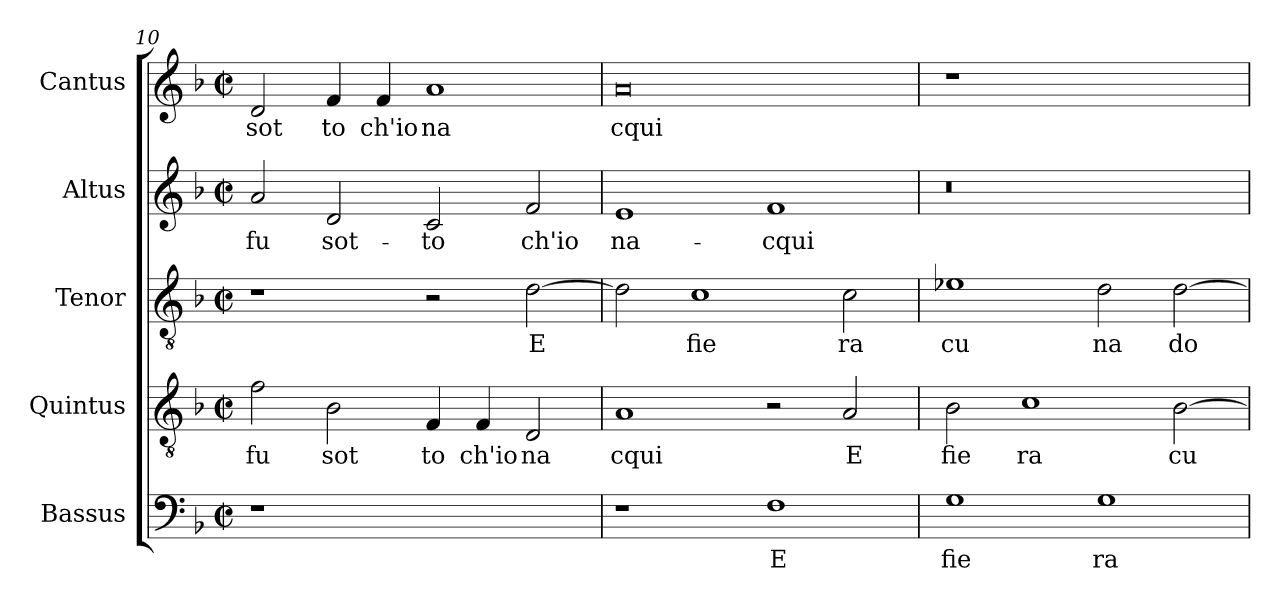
**kern	**text	**kern	**text	**kern	**text	**kern	**text	**kern	**text
*part5	*part5	*part4	*part4	*part3	*part3	*part2	*part2	*part1	*part1
*staff5	*staff5	*staff4	*staff4	*staff3	*staff3	*staff2	*staff2	*staff1	*staff1
*I"Bassus	*	*I"Quintus	*	*I"Tenor	*	*I"Altus	*	*I"Cantus	*
*clefF4	*	*clefGv2	*	*clefGv2	*	*clefG2	*	*clefG2	*
*k[b-]	*	*k[b-]	*	*k[b-]	*	*k[b-]	*	*k[b-]	*
*F:	*	*F:	*	*F:	*	*F:	*	*F:	*
*M2/2	*	*M2/2	*	*M2/2	*	*M2/2	*	*M2/2	*
*met(c|)	*	*met(c|)	*	*met(c|)	*	*met(c|)	*	*met(c|)	*
=10	=10	=10	=10	=10	=10	=10	=10	=10	=10
!	!	!	!LO:LY:b:cj	!	!	!	!LO:LY:b:cj	!	!LO:LY:b:cj
1r	.	2f\	fu	1r	.	2a/	fu	2d/	sot
!	!	!	!LO:LY:b:cj	!	!	!	!LO:LY:b:cj	!	!LO:LY:b:cj
.	.	2B-\	sot	.	.	2d/	sot-	4f/	to
!	!	!	!	!	!	!	!	!	!LO:LY:b:cj
.	.	.	.	.	.	.	.	4f/	ch'io
!	!	!	!LO:LY:b:cj	!	!	!	!LO:LY:b:cj	!	!LO:LY:b:cj
1ryy	.	4F/	to	2r	.	2c/	-to	1a	na
!	!	!	!LO:LY:b:cj	!	!	!	!	!	!
.	.	4F/	ch'io	.	.	.	.	.	.
!	!	!	!LO:LY:b:cj	!	!LO:LY:b:cj	!	!LO:LY:b:cj	!	!
.	.	2D/	na	[<2d\	E	2f/	ch'io	.	.
!!LO:PB:g=z
=11	=11	=11	=11	=11	=11	=11	=11	=11	=11
!	!	!	!LO:LY:b:cj	!	!LO:LY:b:cj	!	!LO:LY:b:cj	!	!LO:LY:b:cj
1r	.	1A	cqui	2d\]	.	1e	na-	0a	cqui
!	!	!	!	!	!LO:LY:b:cj	!	!	!	!
.	.	.	.	1c	fie	.	.	.	.
!	!LO:LY:b:cj	!	!	!	!	!	!LO:LY:b:cj	!	!
1F	E	2r	.	.	.	1f	-cqui	.	.
!	!	!	!LO:LY:b:cj	!	!LO:LY:b:cj	!	!	!	!
.	.	2A/	E	2c\	ra	.	.	.	.
=12	=12	=12	=12	=12	=12	=12	=12	=12	=12
!	!LO:LY:b:cj	!	!LO:LY:b:cj	!	!LO:LY:b:cj	!	!	!	!
1G	fie	2B-\	fie	1e-X	cu	0r	.	1r	.
!	!	!	!LO:LY:b:cj	!	!	!	!	!	!
.	.	1c	ra	.	.	.	.	.	.
!	!LO:LY:b:cj	!	!	!	!LO:LY:b:cj	!	!	!	!
1G	ra	.	.	2d\	na	.	.	1ryy	.
!	!	!	!LO:LY:b:cj	!	!LO:LY:b:cj	!	!	!	!
.	.	[>2B-\	cu	[>2d\	do	.	.	.	.
=	=	=	=	=	=	=	=	=	=
*-	*-	*-	*-	*-	*-	*-	*-	*-	*-
